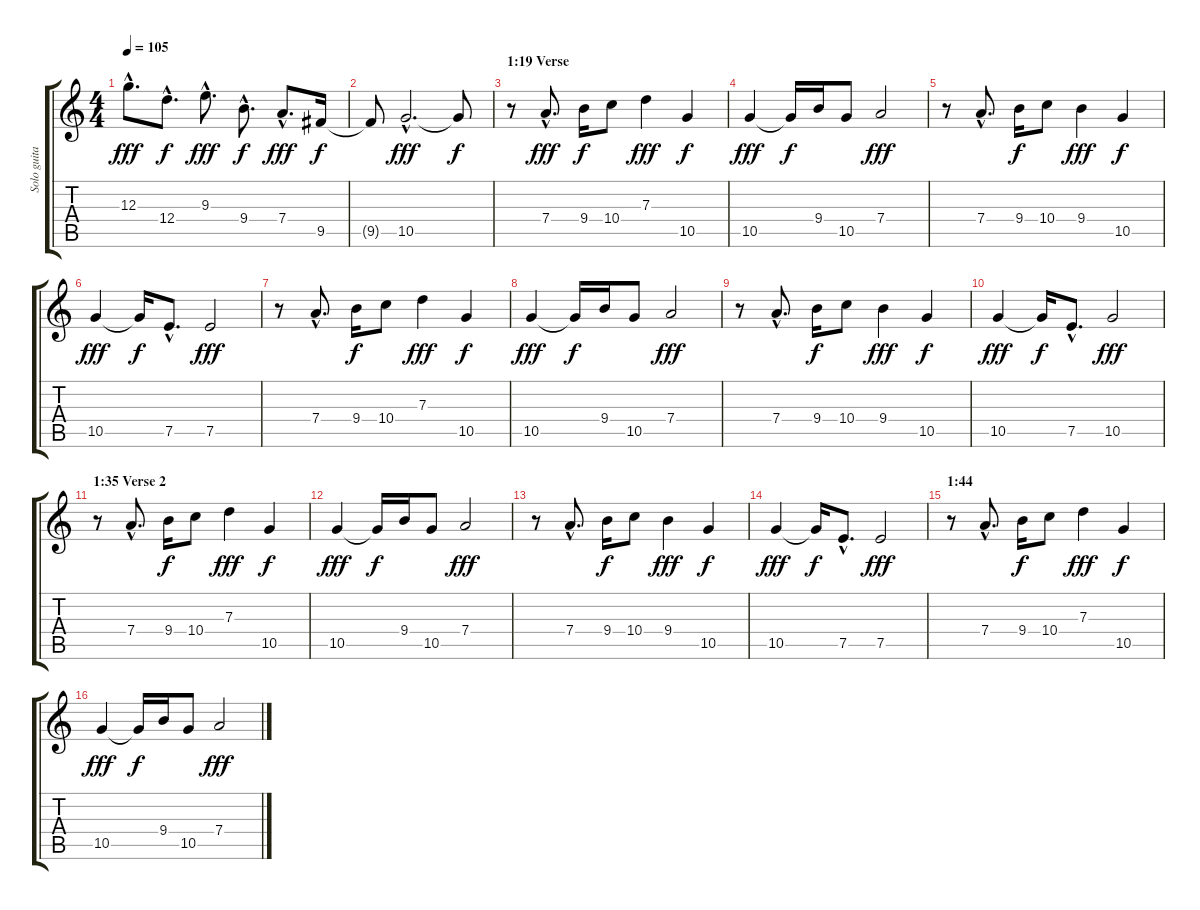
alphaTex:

\track ("Solo guitar (Steve Morse)" "Solo guita") {instrument electricguitarmuted}
\staff {score tabs}
\tuning (E4 B3 G3 D3 A2 E2) {hide}
\ts (4 4)
\tempo 105
\clef g2
\ks c
12.3{hac}.8{d dy fff} 12.4{hac}.8{d dy f} 9.3{hac}.8{d dy fff} 9.4{hac}.8{d dy f} 7.4{hac}.8{d dy fff} 9.5.16{dy f} |
9.5{t}.8 10.5{hac}.2{d dy fff} 10.5{t}.8{dy f} |
\section ("" "1:19 Verse")
r.8 7.4{hac}.8{d dy fff} 9.4.16{dy f} 10.4.8 7.3.4{dy fff} 10.5.4{dy f} |
10.5.4{dy fff} 10.5{t}.16{dy f} 9.4.16 10.5.8 7.4.2{dy fff} |
r.8 7.4{hac}.8{d} 9.4.16{dy f} 10.4.8 9.4.4{dy fff} 10.5.4{dy f} |
10.5.4{dy fff} 10.5{t}.16{dy f} 7.5{hac}.8{d} 7.5.2{dy fff} |
r.8 7.4{hac}.8{d} 9.4.16{dy f} 10.4.8 7.3.4{dy fff} 10.5.4{dy f} |
10.5.4{dy fff} 10.5{t}.16{dy f} 9.4.16 10.5.8 7.4.2{dy fff} |
r.8 7.4{hac}.8{d} 9.4.16{dy f} 10.4.8 9.4.4{dy fff} 10.5.4{dy f} |
10.5.4{dy fff} 10.5{t}.16{dy f} 7.5{hac}.8{d} 10.5.2{dy fff} |
\section ("" "1:35 Verse 2")
r.8 7.4{hac}.8{d} 9.4.16{dy f} 10.4.8 7.3.4{dy fff} 10.5.4{dy f} |
10.5.4{dy fff} 10.5{t}.16{dy f} 9.4.16 10.5.8 7.4.2{dy fff} |
r.8 7.4{hac}.8{d} 9.4.16{dy f} 10.4.8 9.4.4{dy fff} 10.5.4{dy f} |
10.5.4{dy fff} 10.5{t}.16{dy f} 7.5{hac}.8{d} 7.5.2{dy fff} |
\section ("" "1:44")
r.8 7.4{hac}.8{d} 9.4.16{dy f} 10.4.8 7.3.4{dy fff} 10.5.4{dy f} |
10.5.4{dy fff} 10.5{t}.16{dy f} 9.4.16 10.5.8 7.4.2{dy fff}
